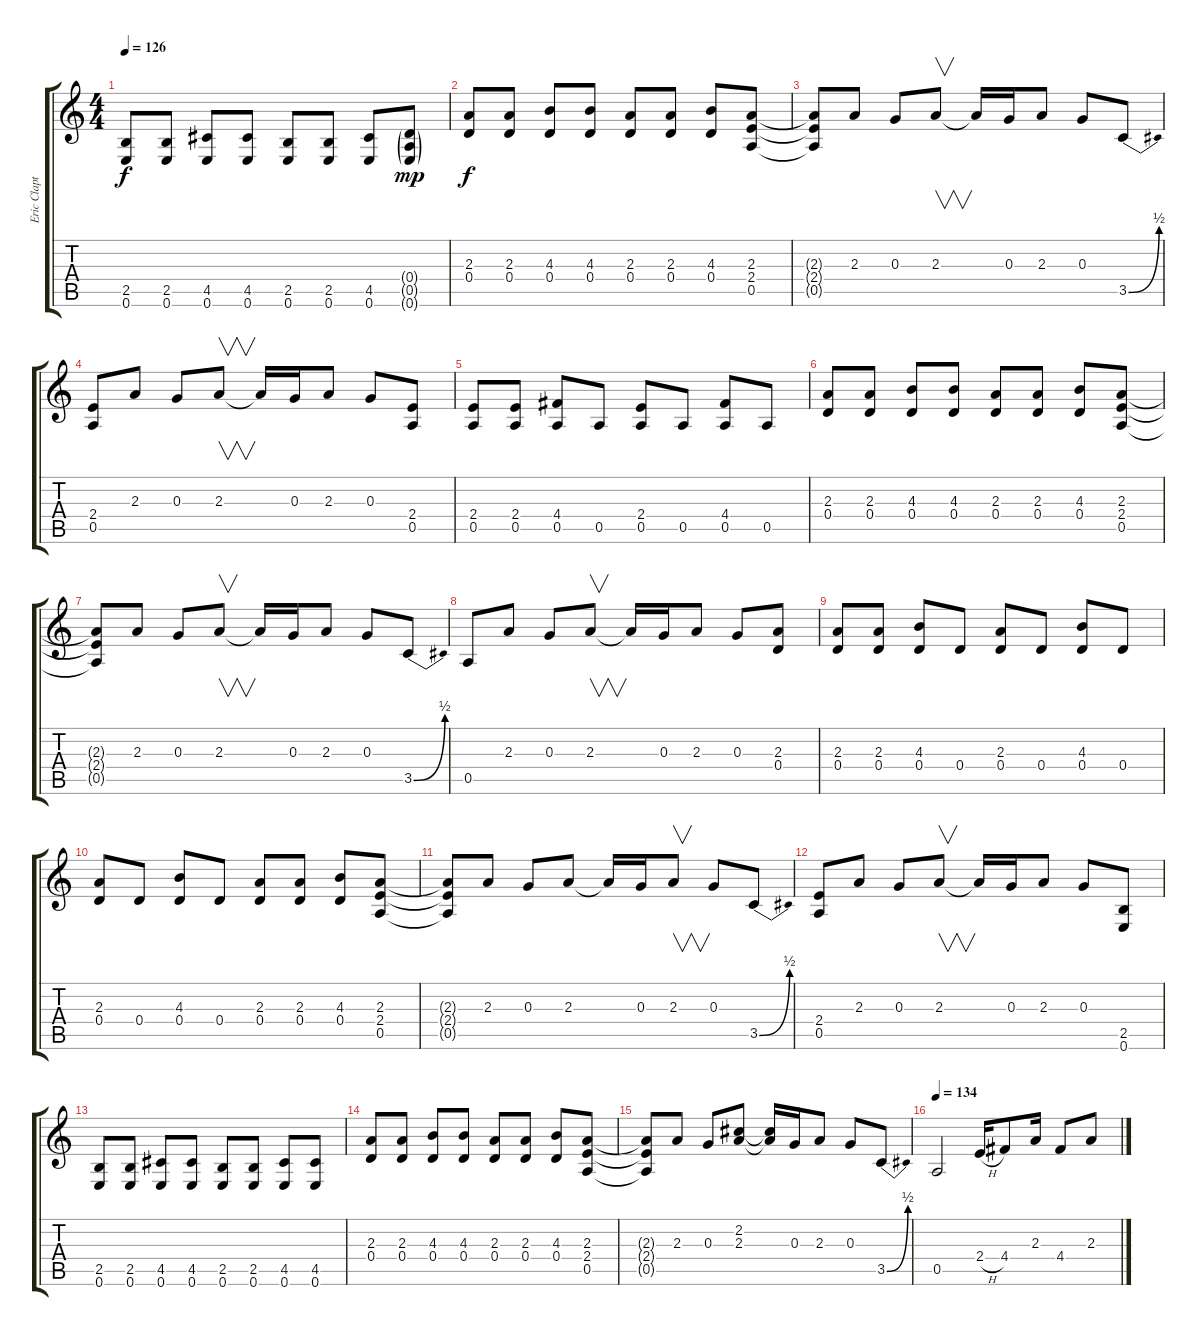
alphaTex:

\track ("Eric Clapton" "Eric Clapt") {instrument distortionguitar}
\staff {score tabs}
\tuning (E4 B3 G3 D3 A2 E2) {hide}
\ts (4 4)
\tempo 126
\clef g2
\ks c
(2.5{t} 0.6{t}).8{dy f} (2.5 0.6).8 (4.5 0.6).8 (4.5 0.6).8 (2.5 0.6).8 (2.5 0.6).8 (4.5 0.6).8 (0.4{g} 0.5{g} 0.6{g}).8{dy mp} |
(2.3 0.4).8{dy f} (2.3 0.4).8 (4.3 0.4).8 (4.3 0.4).8 (2.3 0.4).8 (2.3 0.4).8 (4.3 0.4).8 (2.3 2.4 0.5).8{volume 14} |
(2.3{t} 2.4{t} 0.5{t}).8 2.3.8 0.3.8 2.3.8{v} 2.3{t}.16 0.3.16 2.3.8 0.3.8 3.5{be (bend 0 0 60 2)}.8 |
(2.4 0.5).8 2.3.8 0.3.8 2.3.8{v} 2.3{t}.16 0.3.16 2.3.8 0.3.8 (2.4 0.5).8{volume 8} |
(2.4 0.5).8 (2.4 0.5).8 (4.4 0.5).8 0.5.8 (2.4 0.5).8 0.5.8 (4.4 0.5).8 0.5.8 |
(2.3 0.4).8 (2.3 0.4).8 (4.3 0.4).8 (4.3 0.4).8 (2.3 0.4).8 (2.3 0.4).8 (4.3 0.4).8 (2.3 2.4 0.5).8{volume 14} |
(2.3{t} 2.4{t} 0.5{t}).8 2.3.8 0.3.8 2.3.8{v} 2.3{t}.16 0.3.16 2.3.8 0.3.8 3.5{be (bend 0 0 60 2)}.8 |
0.5.8 2.3.8 0.3.8 2.3.8{v} 2.3{t}.16 0.3.16 2.3.8 0.3.8 (2.3 0.4).8 |
(2.3 0.4).8 (2.3 0.4).8 (4.3 0.4).8 0.4.8 (2.3 0.4).8 0.4.8 (4.3 0.4).8 0.4.8 |
(2.3 0.4).8 0.4.8 (4.3 0.4).8 0.4.8 (2.3 0.4).8 (2.3 0.4).8 (4.3 0.4).8 (2.3 2.4 0.5).8{volume 14} |
(2.3{t} 2.4{t} 0.5{t}).8 2.3.8 0.3.8 2.3.8 2.3{t}.16 0.3.16 2.3.8{v} 0.3.8 3.5{be (bend 0 0 60 2)}.8 |
(2.4 0.5).8 2.3.8 0.3.8 2.3.8{v} 2.3{t}.16 0.3.16 2.3.8 0.3.8 (2.5 0.6).8{volume 8} |
(2.5 0.6).8 (2.5 0.6).8 (4.5 0.6).8 (4.5 0.6).8 (2.5 0.6).8 (2.5 0.6).8 (4.5 0.6).8 (4.5 0.6).8 |
(2.3 0.4).8 (2.3 0.4).8 (4.3 0.4).8 (4.3 0.4).8 (2.3 0.4).8 (2.3 0.4).8 (4.3 0.4).8 (2.3 2.4 0.5).8{volume 14} |
(2.3{t} 2.4{t} 0.5{t}).8 2.3.8 0.3.8 (2.2 2.3).8 (2.2{t} 2.3{t}).16 0.3.16 2.3.8 0.3.8 3.5{be (bend 0 0 60 2)}.8 |
\tempo 134
0.5.2 2.4{h}.16 4.4.8 2.3.16 4.4.8 2.3.8
